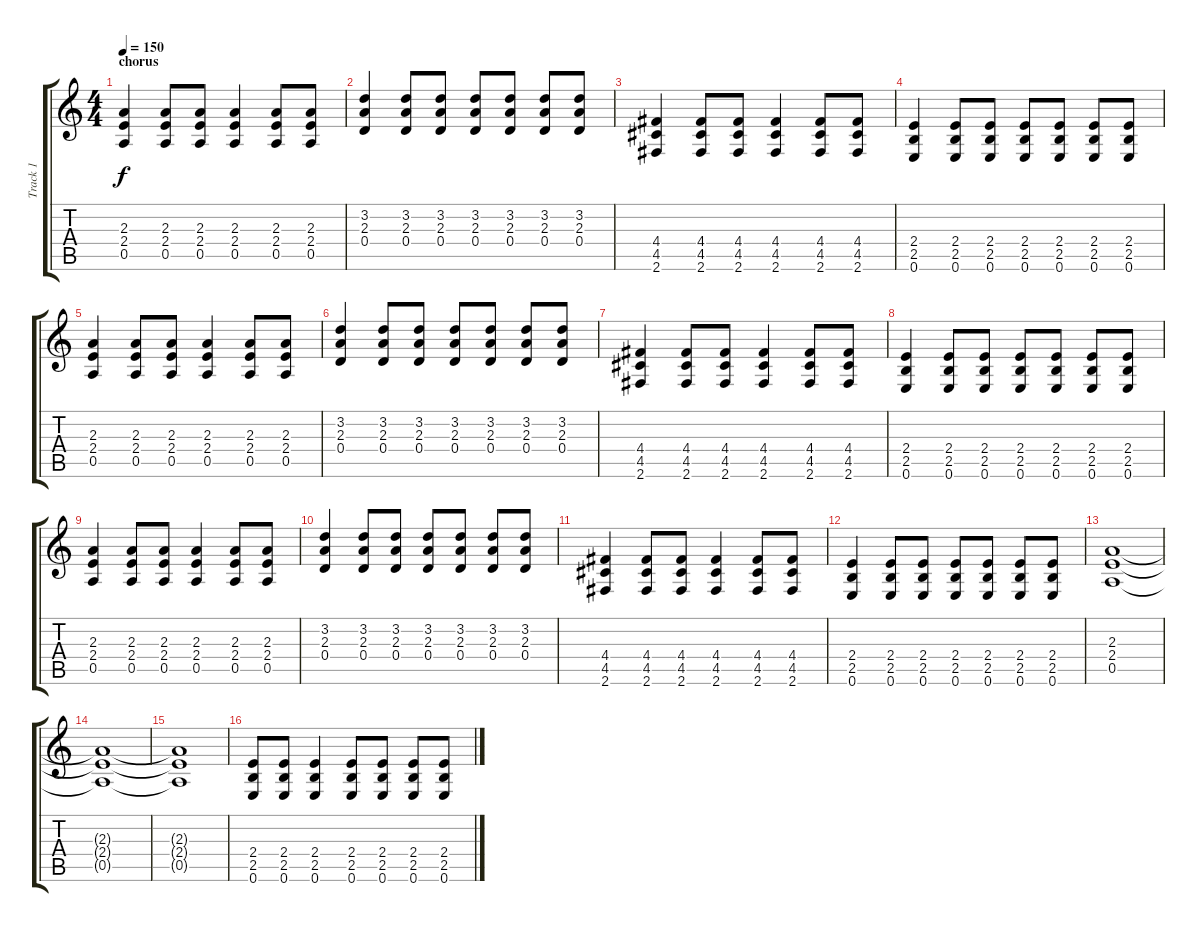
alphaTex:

\track ("Track 1" "Track 1") {instrument acousticguitarsteel}
\staff {score tabs}
\tuning (E4 B3 G3 D3 A2 E2) {hide}
\ts (4 4)
\section ("" "chorus")
\tempo 150
\clef g2
\ks c
(2.3 2.4 0.5).4{dy f} (2.3 2.4 0.5).8 (2.3 2.4 0.5).8 (2.3 2.4 0.5).4 (2.3 2.4 0.5).8 (2.3 2.4 0.5).8 |
(3.2 2.3 0.4).4 (3.2 2.3 0.4).8 (3.2 2.3 0.4).8 (3.2 2.3 0.4).8 (3.2 2.3 0.4).8 (3.2 2.3 0.4).8 (3.2 2.3 0.4).8 |
(4.4 4.5 2.6).4 (4.4 4.5 2.6).8 (4.4 4.5 2.6).8 (4.4 4.5 2.6).4 (4.4 4.5 2.6).8 (4.4 4.5 2.6).8 |
(2.4 2.5 0.6).4 (2.4 2.5 0.6).8 (2.4 2.5 0.6).8 (2.4 2.5 0.6).8 (2.4 2.5 0.6).8 (2.4 2.5 0.6).8 (2.4 2.5 0.6).8 |
(2.3 2.4 0.5).4 (2.3 2.4 0.5).8 (2.3 2.4 0.5).8 (2.3 2.4 0.5).4 (2.3 2.4 0.5).8 (2.3 2.4 0.5).8 |
(3.2 2.3 0.4).4 (3.2 2.3 0.4).8 (3.2 2.3 0.4).8 (3.2 2.3 0.4).8 (3.2 2.3 0.4).8 (3.2 2.3 0.4).8 (3.2 2.3 0.4).8 |
(4.4 4.5 2.6).4 (4.4 4.5 2.6).8 (4.4 4.5 2.6).8 (4.4 4.5 2.6).4 (4.4 4.5 2.6).8 (4.4 4.5 2.6).8 |
(2.4 2.5 0.6).4 (2.4 2.5 0.6).8 (2.4 2.5 0.6).8 (2.4 2.5 0.6).8 (2.4 2.5 0.6).8 (2.4 2.5 0.6).8 (2.4 2.5 0.6).8 |
(2.3 2.4 0.5).4 (2.3 2.4 0.5).8 (2.3 2.4 0.5).8 (2.3 2.4 0.5).4 (2.3 2.4 0.5).8 (2.3 2.4 0.5).8 |
(3.2 2.3 0.4).4 (3.2 2.3 0.4).8 (3.2 2.3 0.4).8 (3.2 2.3 0.4).8 (3.2 2.3 0.4).8 (3.2 2.3 0.4).8 (3.2 2.3 0.4).8 |
(4.4 4.5 2.6).4 (4.4 4.5 2.6).8 (4.4 4.5 2.6).8 (4.4 4.5 2.6).4 (4.4 4.5 2.6).8 (4.4 4.5 2.6).8 |
(2.4 2.5 0.6).4 (2.4 2.5 0.6).8 (2.4 2.5 0.6).8 (2.4 2.5 0.6).8 (2.4 2.5 0.6).8 (2.4 2.5 0.6).8 (2.4 2.5 0.6).8 |
(2.3 2.4 0.5).1 |
(2.3{t} 2.4{t} 0.5{t}).1 |
(2.3{t} 2.4{t} 0.5{t}).1 |
(2.4 2.5 0.6).8 (2.4 2.5 0.6).8 (2.4 2.5 0.6).4 (2.4 2.5 0.6).8 (2.4 2.5 0.6).8 (2.4 2.5 0.6).8 (2.4 2.5 0.6).8
